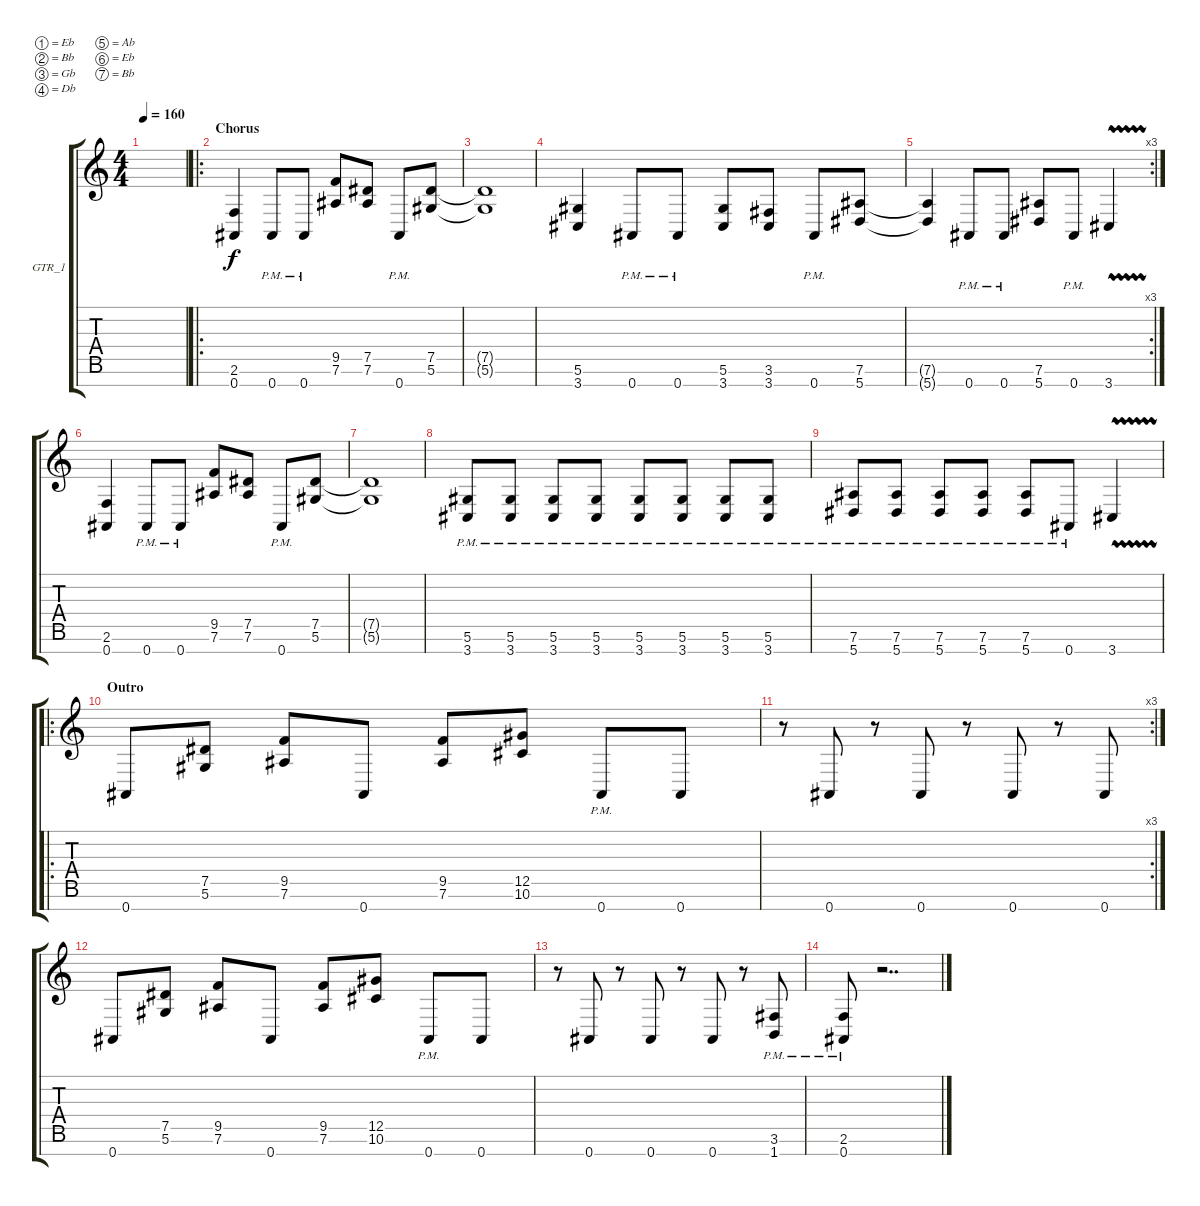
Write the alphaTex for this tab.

\defaultSystemsLayout 4
\bracketExtendMode groupsimilarinstruments
\firstSystemTrackNameOrientation horizontal
\otherSystemsTrackNameOrientation horizontal
\track ("GTR_1" "GTR_1") {instrument distortionguitar}
\staff {score tabs}
\tuning (Eb4 Bb3 Gb3 Db3 Ab2 Eb2 Bb1)
\ts (4 4)
\tempo 160
\clef g2
\ks c
|
\ro
\section ("" "Chorus")
(0.7 2.6).4 0.7{pm}.8 0.7{pm}.8 (7.6 9.5).8 (7.6 7.5).8 0.7{pm}.8 (5.6 7.5).8 |
(5.6{t} 7.5{t}).1 |
(3.7 5.6).4 0.7{pm}.8 0.7{pm}.8 (3.7 5.6).8 (3.6 3.7).8 0.7{pm}.8 (5.7 7.6).8 |
\rc 3
(5.7{t} 7.6{t}).4 0.7{pm}.8 0.7{pm}.8 (5.7 7.6).8 0.7{pm}.8 3.7{vw}.4 |
(0.7 2.6).4 0.7{pm}.8 0.7{pm}.8 (7.6 9.5).8 (7.6 7.5).8 0.7{pm}.8 (5.6 7.5).8 |
(5.6{t} 7.5{t}).1 |
(3.7 5.6{pm}).8 (3.7 5.6{pm}).8 (3.7 5.6{pm}).8 (3.7 5.6{pm}).8 (3.7 5.6{pm}).8 (3.7 5.6{pm}).8 (3.7 5.6{pm}).8 (3.7 5.6{pm}).8 |
(5.7{pm} 7.6{pm}).8 (5.7{pm} 7.6{pm}).8 (5.7{pm} 7.6{pm}).8 (5.7{pm} 7.6{pm}).8 (5.7{pm} 7.6{pm}).8 0.7{pm}.8 3.7{vw}.4 |
\ro
\section ("" "Outro")
0.7.8 (5.6 7.5).8 (7.6 9.5).8 0.7.8 (7.6 9.5).8 (10.6 12.5).8 0.7{pm}.8 0.7.8 |
\rc 3
r.8 0.7.8 r.8 0.7.8 r.8 0.7.8 r.8 0.7.8 |
0.7.8 (5.6 7.5).8 (7.6 9.5).8 0.7.8 (7.6 9.5).8 (10.6 12.5).8 0.7{pm}.8 0.7.8 |
r.8 0.7.8 r.8 0.7.8 r.8 0.7.8 r.8 (1.7{pm} 3.6{pm}).8 |
(2.6 0.7{pm}).8 r.2{dd}
